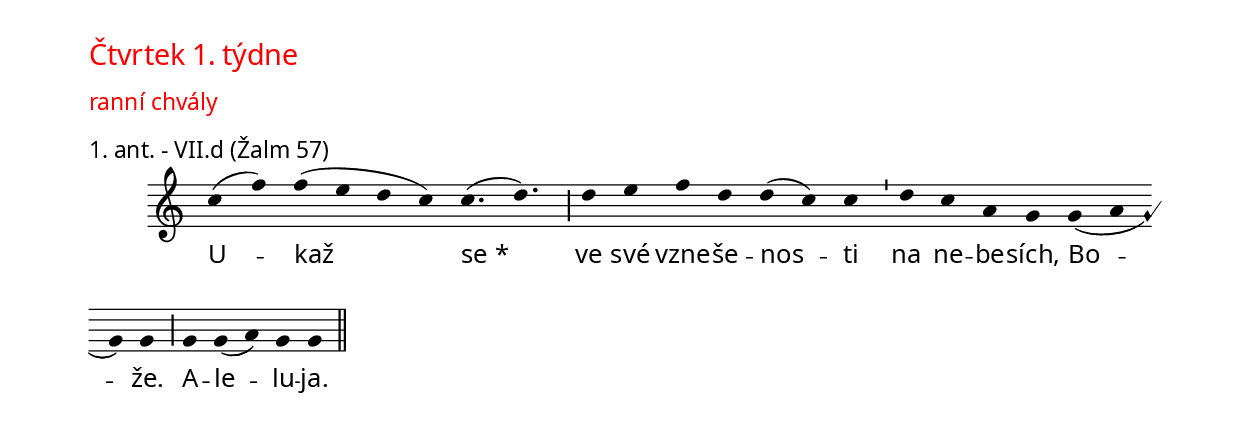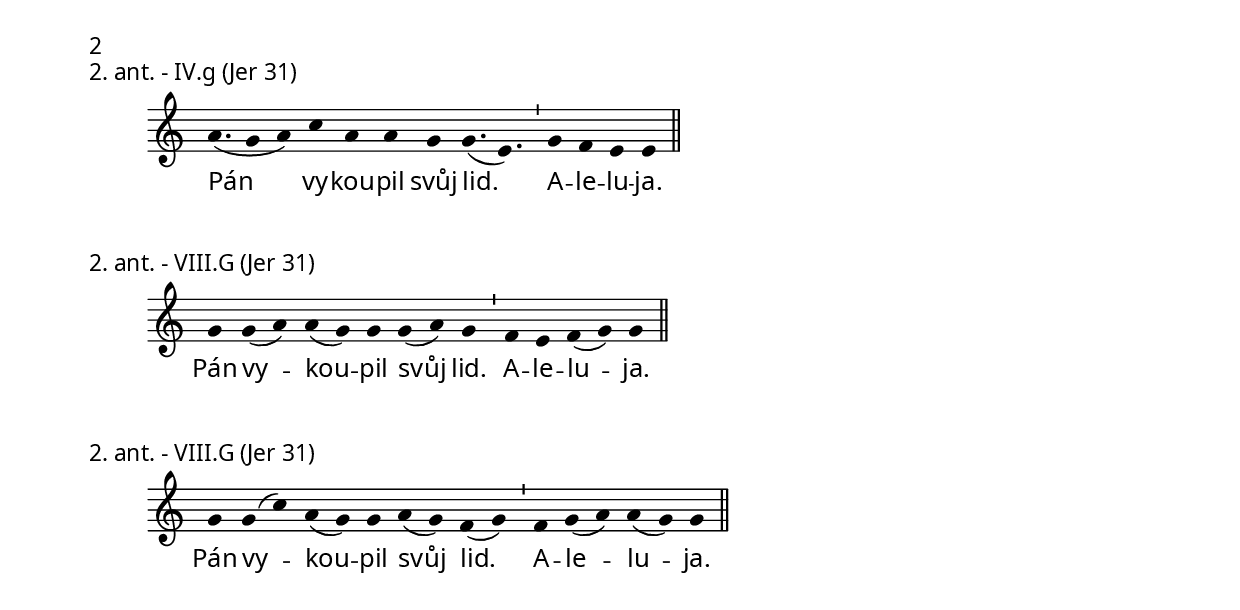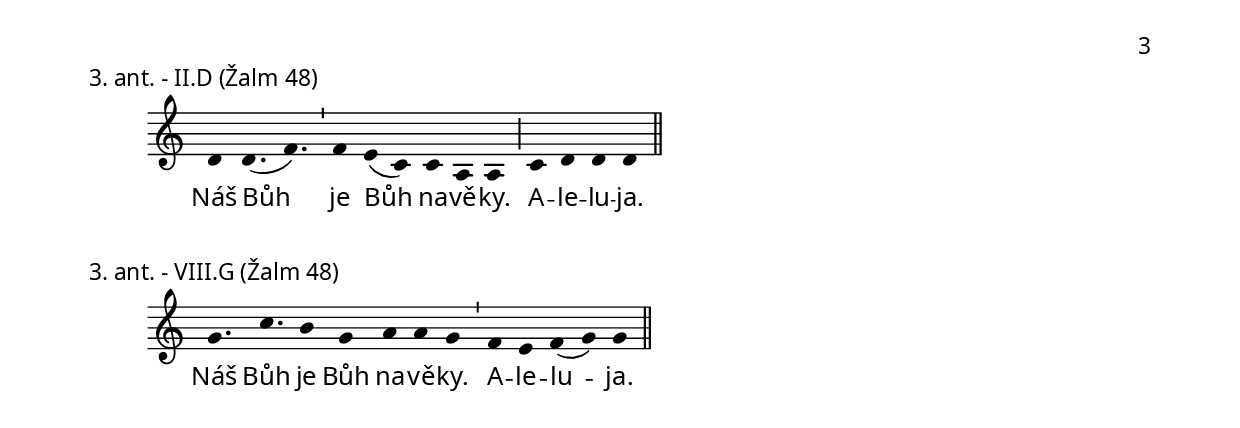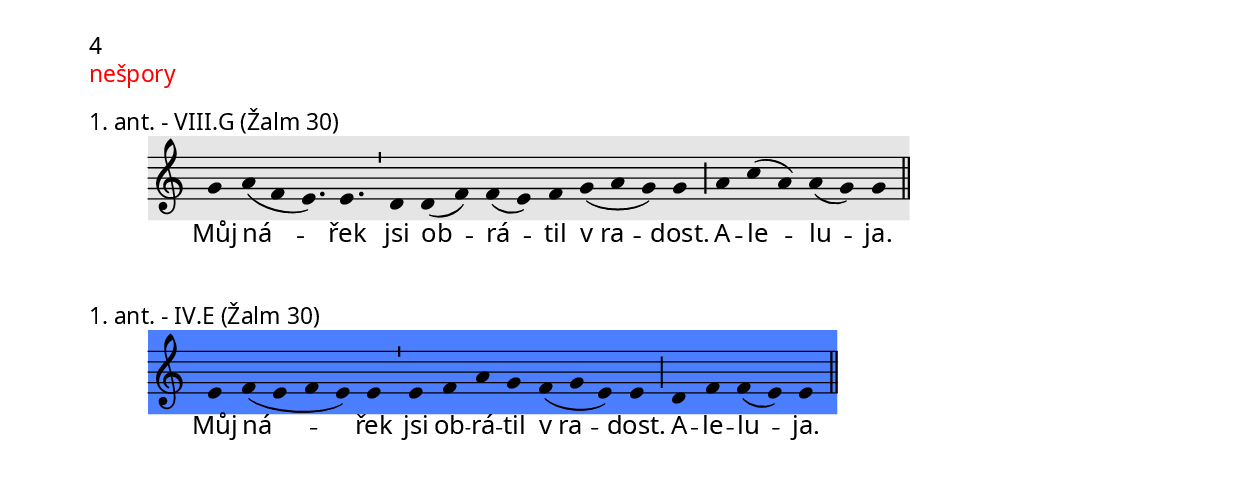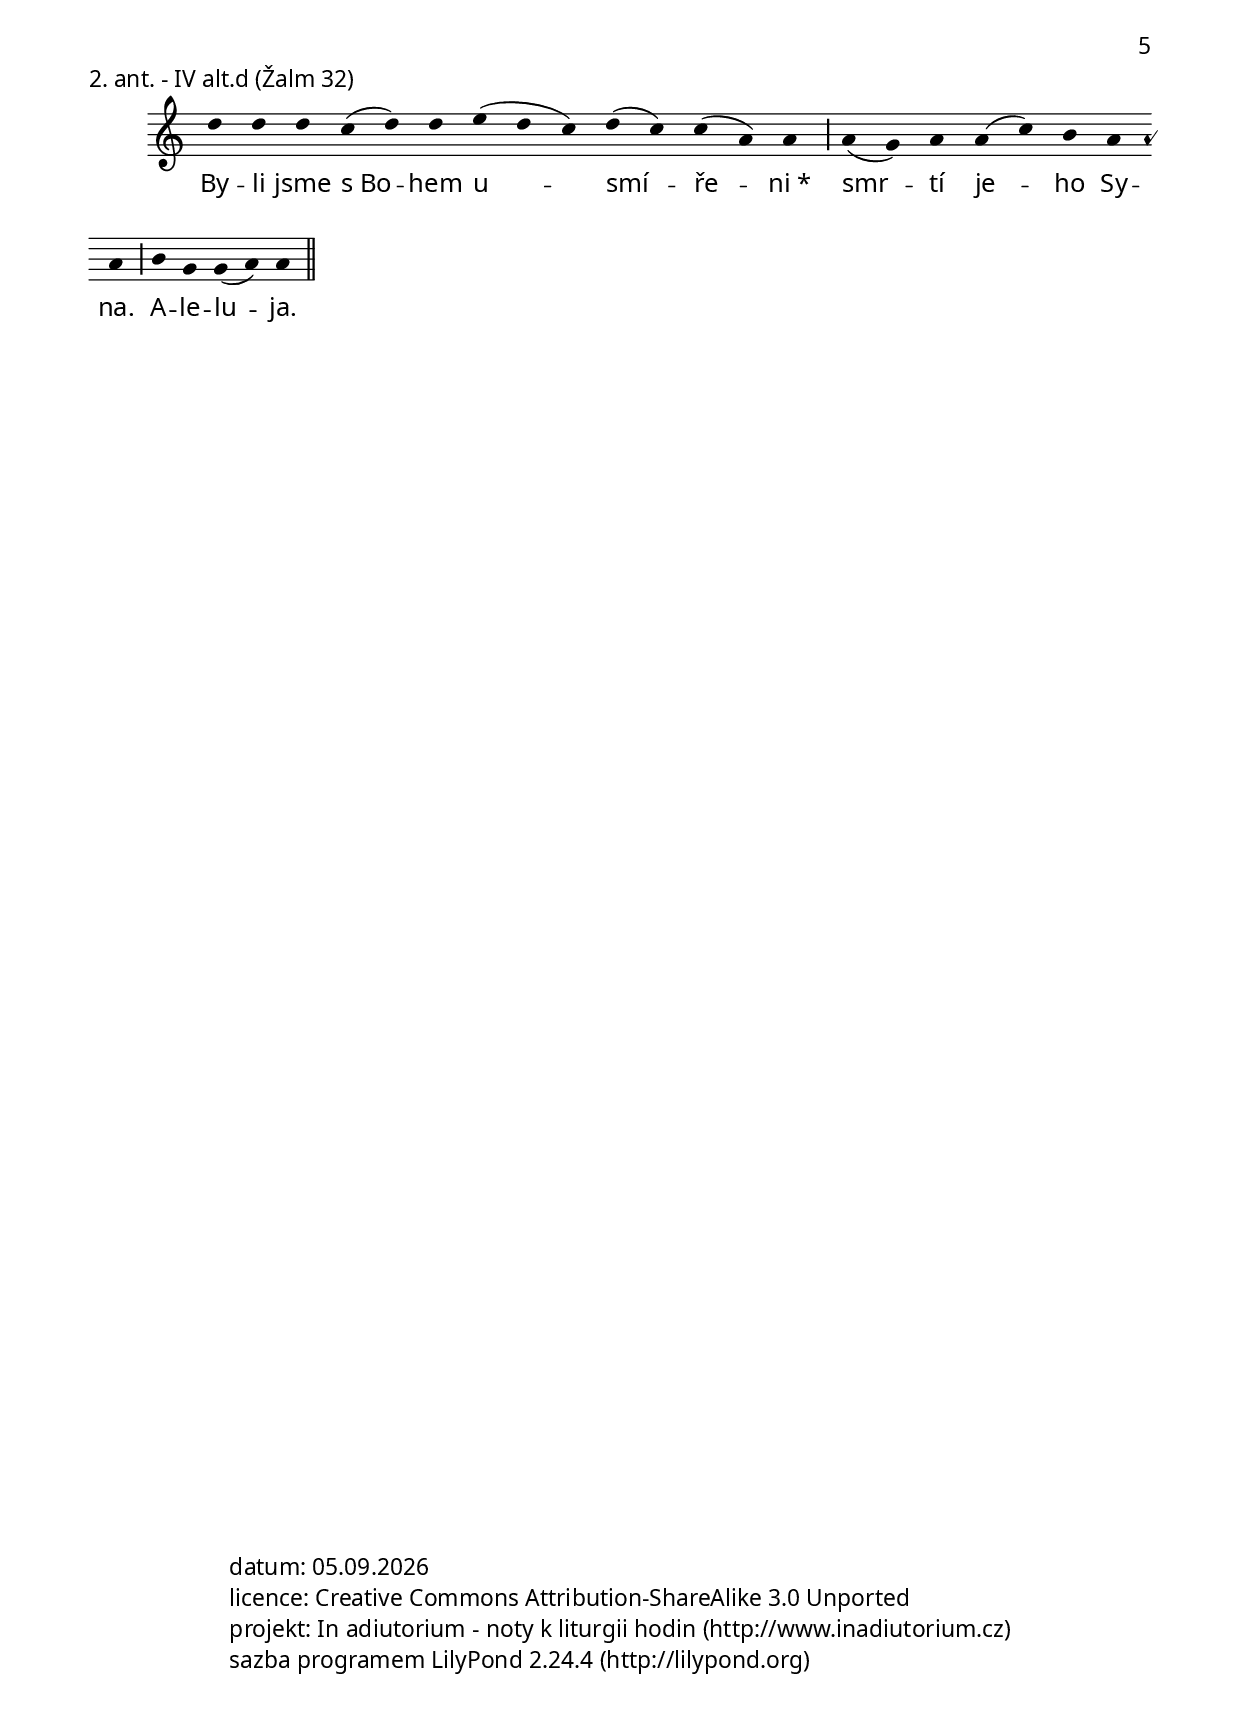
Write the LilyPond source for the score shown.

\include "../spolecne.ly"

\markup {\nadpisDen {Čtvrtek 1. týdne}}

\markup {\nadpisHodinka {"ranní chvály"}}

\score {
  \relative c'' {
    \choralniRezim
    c4( f) f( e d c) c4.( d) \barMaior d4 e f d d( c) c \barMin
    d c a g g( a g) g \barMaior g g( a) g g \barFinalis
  }
  \addlyrics {
    U -- kaž se_* ve své vzne -- še -- nos -- ti
    na ne -- be -- sích, Bo -- že.
    A -- le -- lu -- ja.
  }
  \header {
    quid = "1. ant."
    modus = "VII"
    differentia = "d"
    psalmus = "Žalm 57"
    id = "rch-a1"
    fons = "Velikonoční feriální cyklus, středa 4.t., r.ch., 1.ant."
    fial = "antifony/velikonoce_tyden1_4streda.ly#rch-a1"
    placet = "~"
    piece = \markup {\sestavTitulek}
  }
}

\pageBreak

\score {
  \relative c'' {
    \choralniRezim
    a4.( g4 a) c a a g g4.( e) \barMin g4 f e e \barFinalis
  }
  \addlyrics {
    Pán vy -- kou -- pil svůj lid.
    A -- le -- lu -- ja.
  }
  \header {
    quid = "2. ant."
    modus = "IV"
    differentia = "g"
    psalmus = "Jer 31"
    id = "rch-a2"
    placet = "r"
    piece = \markup {\sestavTitulek}
  }
}

\score {
  \relative c'' {
    \choralniRezim
    g4 g( a) a( g) g g( a) g \barMin
    f e f( g) g \barFinalis
  }
  \addlyrics {
    Pán vy -- kou -- pil svůj lid.
    A -- le -- lu -- ja.
  }
  \header {
    quid = "2. ant."
    modus = "VIII"
    differentia = "G"
    psalmus = "Jer 31"
    id = "rch-a2"
    piece = \markup {\sestavTitulek}
  }
}

\score {
  \relative c'' {
    \choralniRezim
    g4 g( c) a( g) g a( g) f( g) \barMin
    f g( a) a( g) g \barFinalis
  }
  \addlyrics {
    Pán vy -- kou -- pil svůj lid.
    A -- le -- lu -- ja.
  }
  \header {
    quid = "2. ant."
    modus = "VIII"
    differentia = "G"
    psalmus = "Jer 31"
    id = "rch-a2"
    piece = \markup {\sestavTitulek}
  }
}

\pageBreak

\score {
  \relative c' {
    \choralniRezim
    d4 d4.( f) \barMin f4 e( c) c a a \barMaior
    c d d d \barFinalis
  }
  \addlyrics {
    Náš Bůh je Bůh na -- vě -- ky.
    A -- le -- lu -- ja.
  }
  \header {
    quid = "3. ant."
    modus = "II"
    differentia = "D"
    psalmus = "Žalm 48"
    id = "rch-a3"
    placet = "r"
    piece = \markup {\sestavTitulek}
  }
}

\score {
  \relative c'' {
    \choralniRezim
    g4. c b4 g a a g \barMin
    f e f( g) g \barFinalis
  }
  \addlyrics {
    Náš Bůh je Bůh na -- vě -- ky.
    A -- le -- lu -- ja.
  }
  \header {
    quid = "3. ant."
    modus = "VIII"
    differentia = "G"
    psalmus = "Žalm 48"
    id = "rch-a3"
    piece = \markup {\sestavTitulek}
  }
}

\pageBreak

\markup {\nadpisHodinka {"nešpory"}}

\score {
  \relative c'' {
    \zvyraznovacSedy
    \choralniRezim
    g4 a( f e4.) e \barMin d4 d( f) f( e) f g( a g) g \barMaior
    a c( a) a( g) g \barFinalis
  }
  \addlyrics {
    Můj ná -- řek jsi ob -- rá -- til v_ra -- dost.
    A -- le -- lu -- ja.
  }
  \header {
    quid = "1. ant."
    modus = "VIII"
    differentia = "G"
    psalmus = "Žalm 30"
    id = "ne-a1"
    placet = "r"
    piece = \markup {\sestavTitulek}
  }
}

\score {
  \relative c' {
    \zvyraznovacModry
    \choralniRezim
    e4 f( e f e) e \barMin e f a g f( g e) e \barMaior
    d f f( e) e \barFinalis
  }
  \addlyrics {
    Můj ná -- řek jsi ob -- rá -- til v_ra -- dost.
    A -- le -- lu -- ja.
  }
  \header {
    quid = "1. ant."
    modus = "IV"
    differentia = "E"
    psalmus = "Žalm 30"
    id = "ne-a1"
    piece = \markup {\sestavTitulek}
  }
}

\pageBreak

\score {
  \relative c'' {
    \choralniRezim
    d4 d d c( d) d e( d c) d( c) c( a) a \barMaior
    a( g) a a( c) b a a \barMaior
    b g g( a) a \barFinalis
  }
  \addlyrics {
    By -- li jsme s_Bo -- hem u -- smí -- ře -- ni_*
    smr -- tí je -- ho Sy -- na.
    A -- le -- lu -- ja.
  }
  \header {
    quid = "2. ant."
    modus = "IV alt"
    differentia = "d"
    psalmus = "Žalm 32"
    id = "ne-a2"
    fons = "Velký pátek, ad Magnificat; doplněno aleluja"
    piece = \markup {\sestavTitulek}
  }
}

%\score { \velikTIctvrtekNespAntIII }
